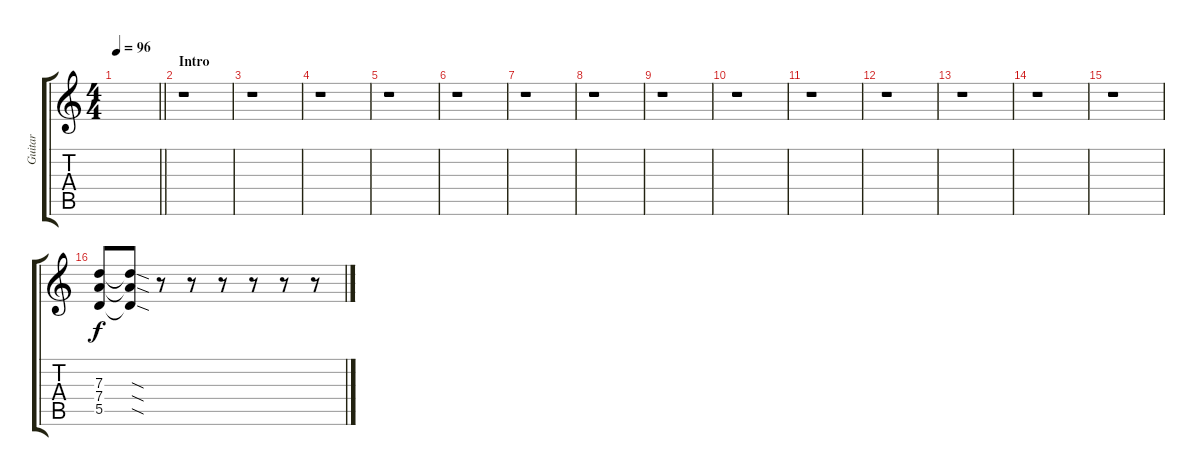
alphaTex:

\track ("Guitar" "Guitar") {instrument distortionguitar}
\staff {score tabs}
\tuning (E4 B3 G3 D3 A2 E2) {hide}
\ts (4 4)
\tempo 96
\clef g2
\barLineRight lightlight
\ks c
|
\section ("" "Intro")
r.1 |
r.1 |
r.1 |
r.1 |
r.1 |
r.1 |
r.1 |
r.1 |
r.1 |
r.1 |
r.1 |
r.1 |
r.1 |
r.1 |
(7.3 7.4 5.5).8 (7.3{sod t} 7.4{sod t} 5.5{sod t}).8 r.8 r.8 r.8 r.8 r.8 r.8
